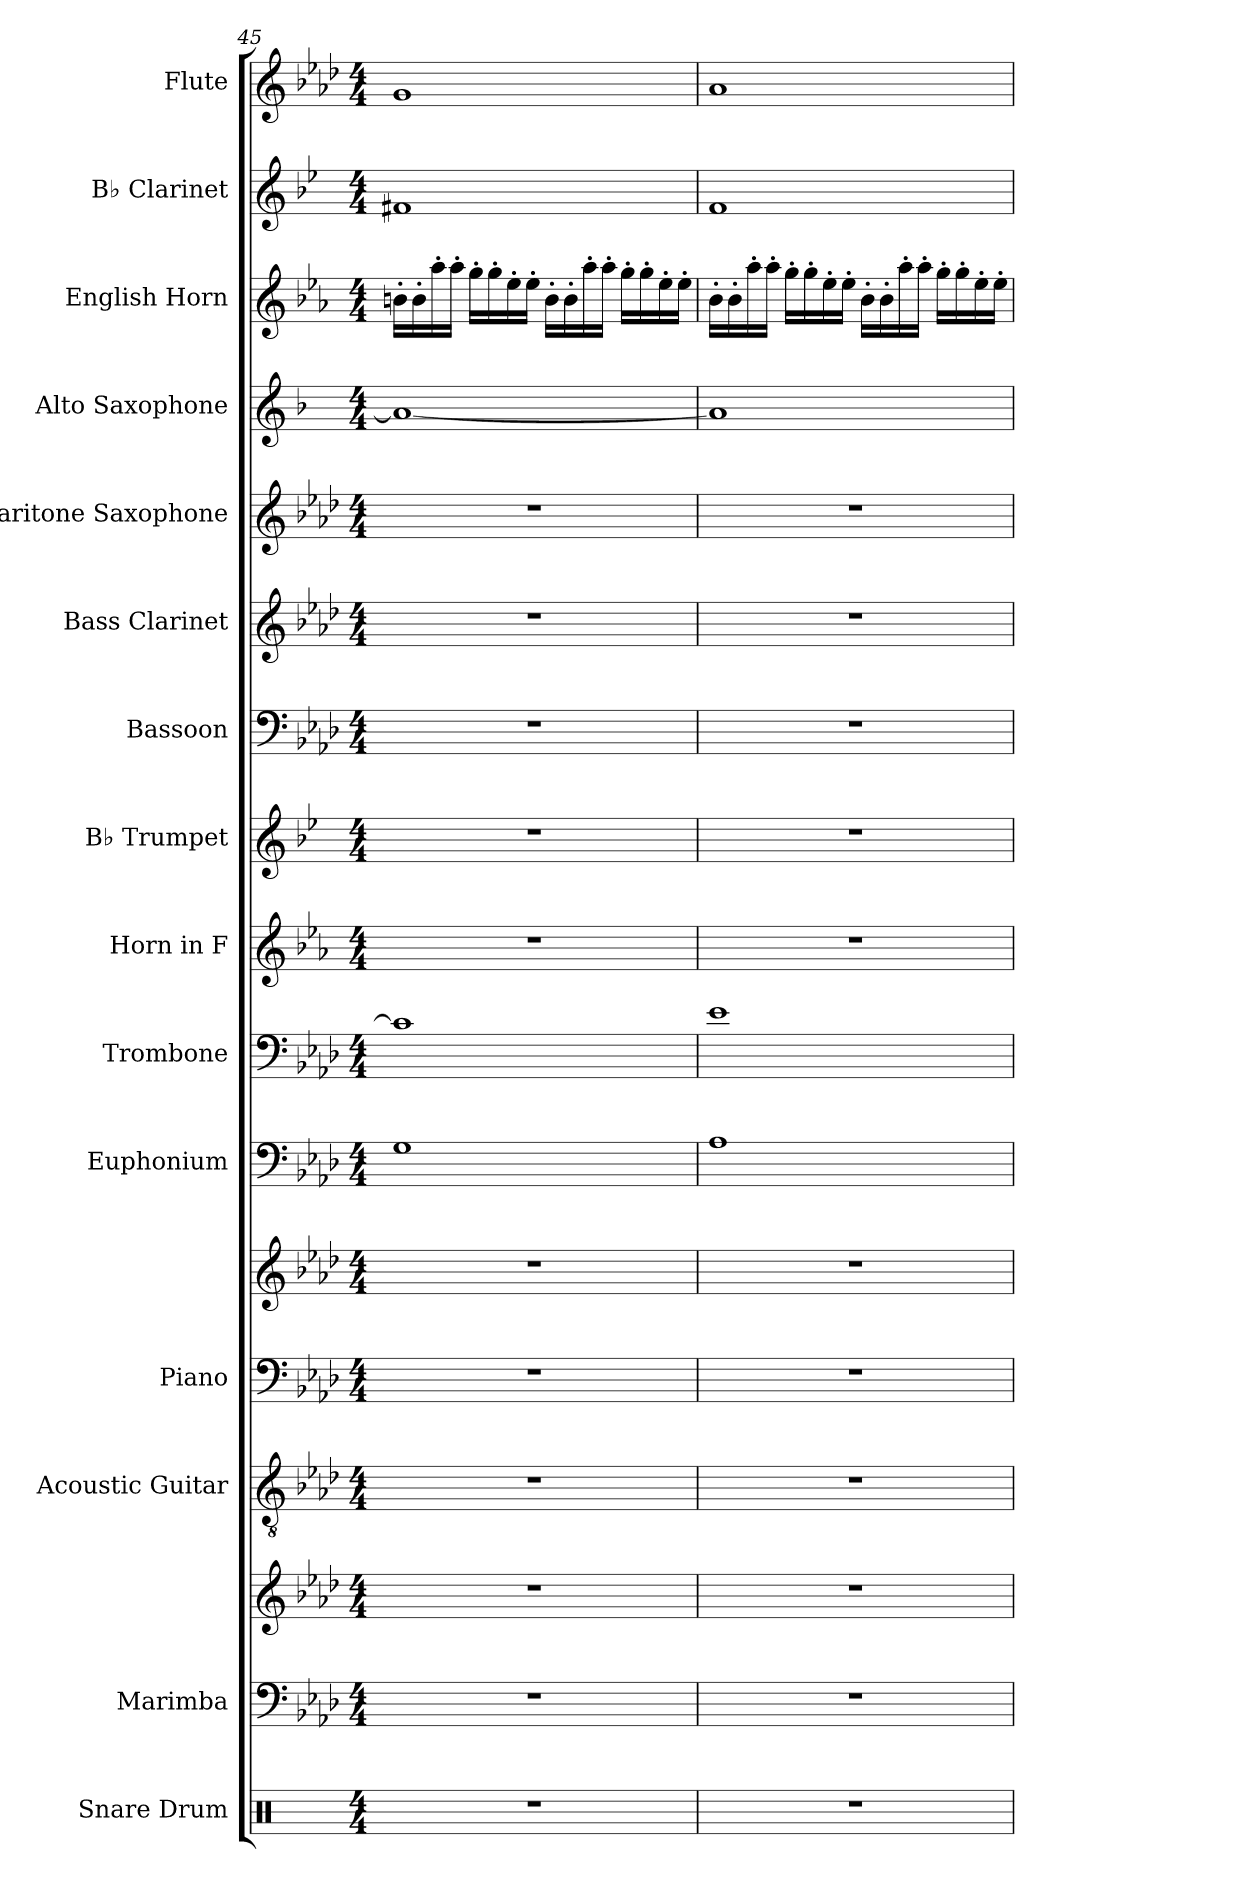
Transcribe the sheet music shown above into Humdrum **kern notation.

**kern	**kern	**kern	**kern	**kern	**kern	**kern	**kern	**kern	**kern	**kern	**kern	**kern	**kern	**kern	**kern	**kern
*part15	*part14	*part14	*part13	*part12	*part12	*part11	*part10	*part9	*part8	*part7	*part6	*part5	*part4	*part3	*part2	*part1
*staff17	*staff16	*staff15	*staff14	*staff13	*staff12	*staff11	*staff10	*staff9	*staff8	*staff7	*staff6	*staff5	*staff4	*staff3	*staff2	*staff1
*I"Snare Drum	*I"Marimba	*	*I"Acoustic Guitar	*I"Piano	*	*I"Euphonium	*I"Trombone	*I"Horn in F	*I"B♭ Trumpet	*I"Bassoon	*I"Bass Clarinet	*I"Baritone Saxophone	*I"Alto Saxophone	*I"English Horn	*I"B♭ Clarinet	*I"Flute
*I'Sn. Dr.	*I'Mrm.	*	*I'Guit.	*I'Pno.	*	*I'Eu.	*I'Trb.	*	*I'B♭ Tpt.	*I'Bsn.	*I'B. Cl.	*I'Bar. Sax.	*I'A. Sax.	*I'E. Hn.	*I'B♭ Cl.	*I'Fl.
*clefX	*clefF4	*clefG2	*clefGv2	*clefF4	*clefG2	*clefF4	*clefF4	*clefG2	*clefG2	*clefF4	*clefG2	*clefG2	*clefG2	*clefG2	*clefG2	*clefG2
*	*	*	*	*	*	*	*	*ITrd4c7	*ITrd1c2	*	*ITrd8c14	*ITrd12c21	*ITrd5c9	*ITrd4c7	*ITrd1c2	*
*k[]	*k[b-e-a-d-]	*k[b-e-a-d-]	*k[b-e-a-d-]	*k[b-e-a-d-]	*k[b-e-a-d-]	*k[b-e-a-d-]	*k[b-e-a-d-]	*k[b-e-a-d-]	*k[b-e-a-d-]	*k[b-e-a-d-]	*k[b-e-a-d-]	*k[b-e-a-d-]	*k[b-e-a-d-]	*k[b-e-a-d-]	*k[b-e-a-d-]	*k[b-e-a-d-]
*M4/4	*M4/4	*M4/4	*M4/4	*M4/4	*M4/4	*M4/4	*M4/4	*M4/4	*M4/4	*M4/4	*M4/4	*M4/4	*M4/4	*M4/4	*M4/4	*M4/4
=45	=45	=45	=45	=45	=45	=45	=45	=45	=45	=45	=45	=45	=45	=45	=45	=45
1r	1r	1r	1r	1r	1r	1G	1c]	1r	1r	1r	1r	1r	1c_	16en'\LL	1en	1g
.	.	.	.	.	.	.	.	.	.	.	.	.	.	16e'\	.	.
.	.	.	.	.	.	.	.	.	.	.	.	.	.	16dd-'\	.	.
.	.	.	.	.	.	.	.	.	.	.	.	.	.	16dd-'\JJ	.	.
.	.	.	.	.	.	.	.	.	.	.	.	.	.	16cc'\LL	.	.
.	.	.	.	.	.	.	.	.	.	.	.	.	.	16cc'\	.	.
.	.	.	.	.	.	.	.	.	.	.	.	.	.	16a-'\	.	.
.	.	.	.	.	.	.	.	.	.	.	.	.	.	16a-'\JJ	.	.
.	.	.	.	.	.	.	.	.	.	.	.	.	.	16e'\LL	.	.
.	.	.	.	.	.	.	.	.	.	.	.	.	.	16e'\	.	.
.	.	.	.	.	.	.	.	.	.	.	.	.	.	16dd-'\	.	.
.	.	.	.	.	.	.	.	.	.	.	.	.	.	16dd-'\JJ	.	.
.	.	.	.	.	.	.	.	.	.	.	.	.	.	16cc'\LL	.	.
.	.	.	.	.	.	.	.	.	.	.	.	.	.	16cc'\	.	.
.	.	.	.	.	.	.	.	.	.	.	.	.	.	16a-'\	.	.
.	.	.	.	.	.	.	.	.	.	.	.	.	.	16a-'\JJ	.	.
!!LO:PB:g=z
=46	=46	=46	=46	=46	=46	=46	=46	=46	=46	=46	=46	=46	=46	=46	=46	=46
1r	1r	1r	1r	1r	1r	1A-	1e-	1r	1r	1r	1r	1r	1c]	16e-'\LL	1e-	1a-
.	.	.	.	.	.	.	.	.	.	.	.	.	.	16e-'\	.	.
.	.	.	.	.	.	.	.	.	.	.	.	.	.	16dd-'\	.	.
.	.	.	.	.	.	.	.	.	.	.	.	.	.	16dd-'\JJ	.	.
.	.	.	.	.	.	.	.	.	.	.	.	.	.	16cc'\LL	.	.
.	.	.	.	.	.	.	.	.	.	.	.	.	.	16cc'\	.	.
.	.	.	.	.	.	.	.	.	.	.	.	.	.	16a-'\	.	.
.	.	.	.	.	.	.	.	.	.	.	.	.	.	16a-'\JJ	.	.
.	.	.	.	.	.	.	.	.	.	.	.	.	.	16e-'\LL	.	.
.	.	.	.	.	.	.	.	.	.	.	.	.	.	16e-'\	.	.
.	.	.	.	.	.	.	.	.	.	.	.	.	.	16dd-'\	.	.
.	.	.	.	.	.	.	.	.	.	.	.	.	.	16dd-'\JJ	.	.
.	.	.	.	.	.	.	.	.	.	.	.	.	.	16cc'\LL	.	.
.	.	.	.	.	.	.	.	.	.	.	.	.	.	16cc'\	.	.
.	.	.	.	.	.	.	.	.	.	.	.	.	.	16a-'\	.	.
.	.	.	.	.	.	.	.	.	.	.	.	.	.	16a-'\JJ	.	.
=	=	=	=	=	=	=	=	=	=	=	=	=	=	=	=	=
*-	*-	*-	*-	*-	*-	*-	*-	*-	*-	*-	*-	*-	*-	*-	*-	*-
